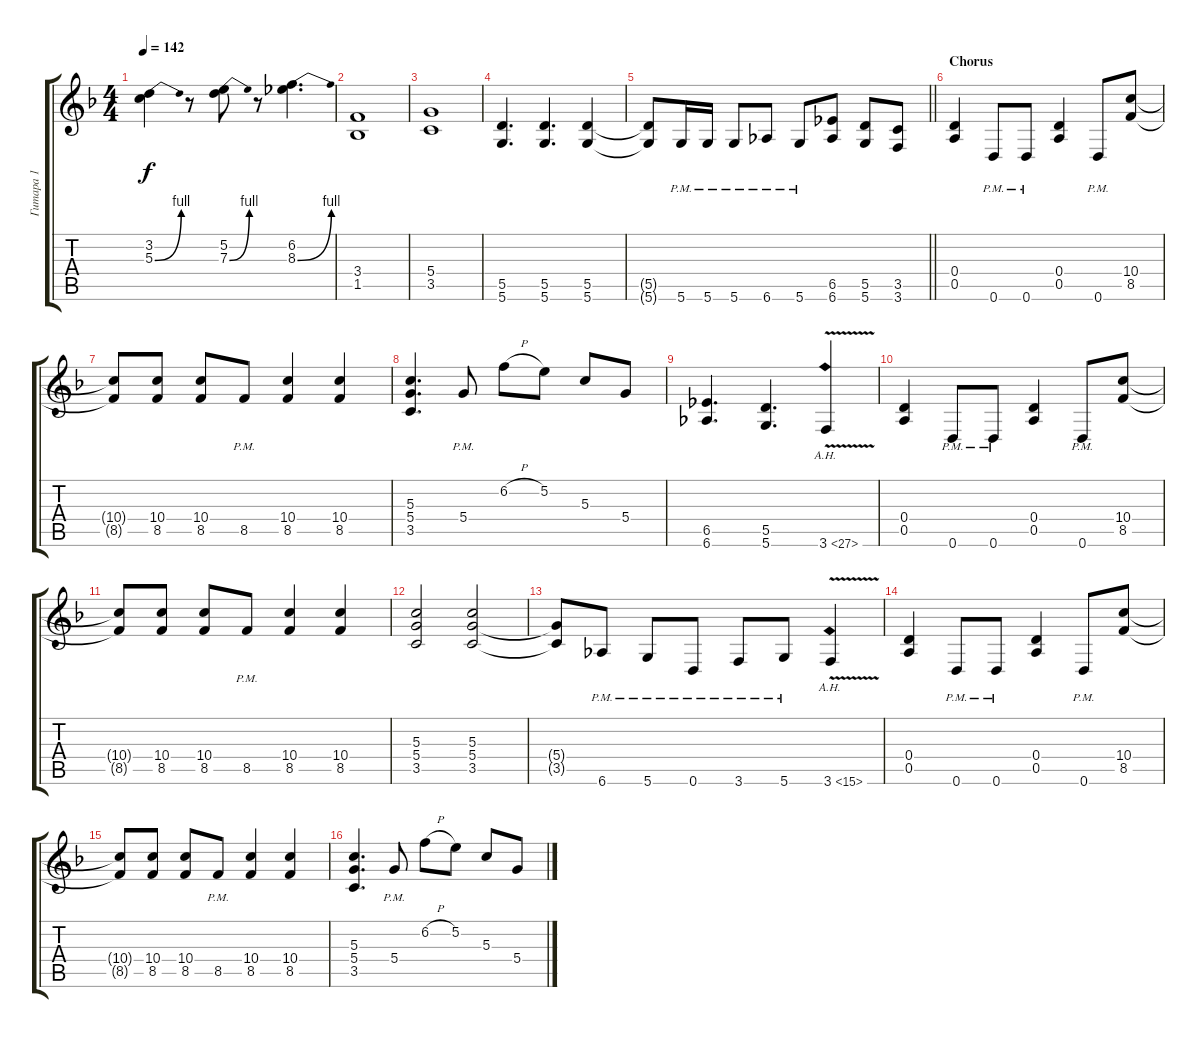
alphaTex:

\track ("Гитара 1" "Гитара 1") {instrument distortionguitar}
\staff {score tabs}
\tuning (E4 B3 G3 D3 A2 D2) {hide}
\ts (4 4)
\tempo 142
\clef g2
\ks dminor
(3.2 5.3{be (bend 0 0 60 4)}).4{dy f} r.8 (5.2 7.3{be (bend 0 0 60 4)}).8 r.8 (6.2 8.3{be (bend 0 0 60 4)}).4{d} |
(3.4 1.5).1 |
(5.4 3.5).1 |
(5.5 5.6).4{d} (5.5 5.6).4{d} (5.5 5.6).4 |
\barLineRight lightlight
(5.5{t} 5.6{t}).8 5.6{pm}.16 5.6{pm}.16 5.6{pm}.8 6.6{pm}.8 5.6{pm}.8 (6.5 6.6).8 (5.5 5.6).8 (3.5 3.6).8 |
\section ("" "Chorus")
(0.4 0.5).4 0.6{pm}.8 0.6{pm}.8 (0.4 0.5).4 0.6{pm}.8 (10.4 8.5).8 |
(10.4{t} 8.5{t}).8 (10.4 8.5).8 (10.4 8.5).8 8.5{pm}.8 (10.4 8.5).4 (10.4 8.5).4 |
(5.3 5.4 3.5).4{d} 5.4{pm}.8 6.2{h}.8 5.2.8 5.3.8 5.4.8 |
(6.5 6.6).4{d} (5.5 5.6).4{d} 3.6{ah 24 v}.4 |
(0.4 0.5).4 0.6{pm}.8 0.6{pm}.8 (0.4 0.5).4 0.6{pm}.8 (10.4 8.5).8 |
(10.4{t} 8.5{t}).8 (10.4 8.5).8 (10.4 8.5).8 8.5{pm}.8 (10.4 8.5).4 (10.4 8.5).4 |
(5.3 5.4 3.5).2 (5.3 5.4 3.5).2 |
(5.4{t} 3.5{t}).8 6.6{pm}.8 5.6{pm}.8 0.6{pm}.8 3.6{pm}.8 5.6{pm}.8 3.6{ah 12 v}.4 |
(0.4 0.5).4 0.6{pm}.8 0.6{pm}.8 (0.4 0.5).4 0.6{pm}.8 (10.4 8.5).8 |
(10.4{t} 8.5{t}).8 (10.4 8.5).8 (10.4 8.5).8 8.5{pm}.8 (10.4 8.5).4 (10.4 8.5).4 |
(5.3 5.4 3.5).4{d} 5.4{pm}.8 6.2{h}.8 5.2.8 5.3.8 5.4.8
